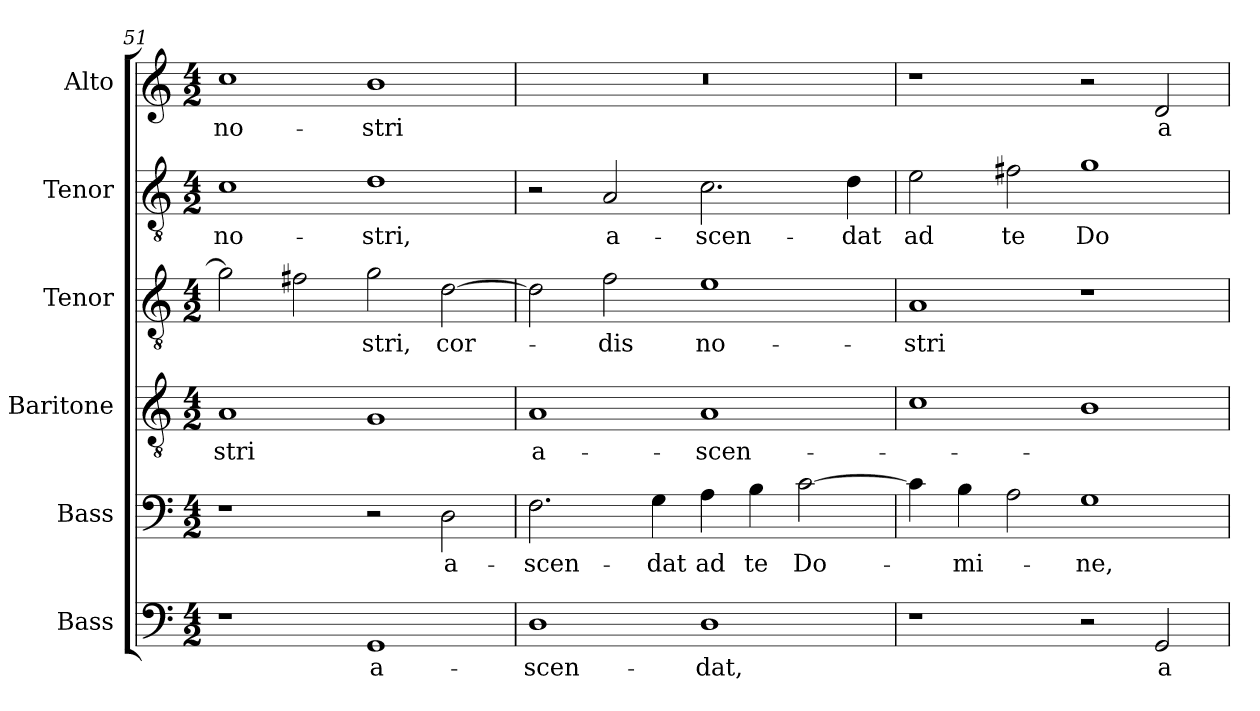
**kern	**text	**kern	**text	**kern	**text	**kern	**text	**kern	**text	**kern	**text
*part6	*part6	*part5	*part5	*part4	*part4	*part3	*part3	*part2	*part2	*part1	*part1
*staff6	*staff6	*staff5	*staff5	*staff4	*staff4	*staff3	*staff3	*staff2	*staff2	*staff1	*staff1
*I"Bass	*	*I"Bass	*	*I"Baritone	*	*I"Tenor	*	*I"Tenor	*	*I"Alto	*
*I'B.	*	*I'B.	*	*I'Bar.	*	*I'T.	*	*I'T.	*	*I'A.	*
*clefF4	*	*clefF4	*	*clefGv2	*	*clefGv2	*	*clefGv2	*	*clefG2	*
*	*	*	*	*ITrd7c12	*	*ITrd7c12	*	*ITrd7c12	*	*	*
*k[]	*	*k[]	*	*k[]	*	*k[]	*	*k[]	*	*k[]	*
*C:	*	*C:	*	*C:	*	*C:	*	*C:	*	*C:	*
*M4/2	*	*M4/2	*	*M4/2	*	*M4/2	*	*M4/2	*	*M4/2	*
=51	=51	=51	=51	=51	=51	=51	=51	=51	=51	=51	=51
!	!	!	!	!	!LO:LY:b:color=#000000	!	!	!	!	!	!
!	!	!	!	!	!	!	!	!	!LO:LY:b:color=#000000	!	!
!	!	!	!	!	!	!	!	!	!	!	!LO:LY:b:color=#000000
1r	.	1r	.	1AAi	-stri	2Gi\]	.	1Ci	no-	1cci	no-
.	.	.	.	.	.	2F#Xi\	.	.	.	.	.
!	!LO:LY:b:color=#000000	!	!	!	!	!	!	!	!	!	!
!	!	!	!	!	!	!	!LO:LY:b:color=#000000	!	!	!	!
!	!	!	!	!	!	!	!	!	!LO:LY:b:color=#000000	!	!
!	!	!	!	!	!	!	!	!	!	!	!LO:LY:b:color=#000000
1GGi	a-	2r	.	1GGi	.	2Gi\	-stri,	1Di	-stri,	1bi	-stri
!	!	!	!LO:LY:b:color=#000000	!	!	!	!	!	!	!	!
!	!	!	!	!	!	!	!LO:LY:b:color=#000000	!	!	!	!
.	.	2Di\	a-	.	.	[2Di\	cor-	.	.	.	.
!!LO:LB:g=z
=52	=52	=52	=52	=52	=52	=52	=52	=52	=52	=52	=52
!	!LO:LY:b:color=#000000	!	!	!	!	!	!	!	!	!	!
!	!	!	!LO:LY:b:color=#000000	!	!	!	!	!	!	!	!
!	!	!	!	!	!LO:LY:b:color=#000000	!	!	!	!	!LO:N:vis=1	!
1Di	-scen-	2.Fi\	-scen-	1AAi	a-	2Di\]	.	2r	.	0r	.
!	!	!	!	!	!	!	!LO:LY:b:color=#000000	!	!	!	!
!	!	!	!	!	!	!	!	!	!LO:LY:b:color=#000000	!	!
.	.	.	.	.	.	2Fi\	-dis	2AAi/	a-	.	.
!	!	!	!LO:LY:b:color=#000000	!	!	!	!	!	!	!	!
.	.	4Gi\	-dat	.	.	.	.	.	.	.	.
!	!LO:LY:b:color=#000000	!	!	!	!	!	!	!	!	!	!
!	!	!	!LO:LY:b:color=#000000	!	!	!	!	!	!	!	!
!	!	!	!	!	!LO:LY:b:color=#000000	!	!	!	!	!	!
!	!	!	!	!	!	!	!LO:LY:b:color=#000000	!	!	!	!
!	!	!	!	!	!	!	!	!	!LO:LY:b:color=#000000	!	!
1Di	-dat,	4Ai\	ad	1AAi	-scen-	1Ei	no-	2.Ci\	-scen-	.	.
!	!	!	!LO:LY:b:color=#000000	!	!	!	!	!	!	!	!
.	.	4Bi\	te	.	.	.	.	.	.	.	.
!	!	!	!LO:LY:b:color=#000000	!	!	!	!	!	!	!	!
.	.	[2ci\	Do-	.	.	.	.	.	.	.	.
!	!	!	!	!	!	!	!	!	!LO:LY:b:color=#000000	!	!
.	.	.	.	.	.	.	.	4Di\	-dat	.	.
=53	=53	=53	=53	=53	=53	=53	=53	=53	=53	=53	=53
!	!	!	!	!	!	!	!LO:LY:b:color=#000000	!	!	!	!
!	!	!	!	!	!	!	!	!	!LO:LY:b:color=#000000	!	!
1r	.	4ci\]	.	1Ci	.	1AAi	-stri	2Ei\	ad	1r	.
!	!	!	!LO:LY:b:color=#000000	!	!	!	!	!	!	!	!
.	.	4Bi\	-mi-	.	.	.	.	.	.	.	.
!	!	!	!	!	!	!	!	!	!LO:LY:b:color=#000000	!	!
.	.	2Ai\	.	.	.	.	.	2F#Xi\	te	.	.
!	!	!	!LO:LY:b:color=#000000	!	!	!	!	!	!	!	!
!	!	!	!	!	!	!	!	!	!LO:LY:b:color=#000000	!	!
2r	.	1Gi	-ne,	1BBi	.	1r	.	1Gi	Do-	2r	.
!	!LO:LY:b:color=#000000	!	!	!	!	!	!	!	!	!	!
!	!	!	!	!	!	!	!	!	!	!	!LO:LY:b:color=#000000
2GGi/	a-	.	.	.	.	.	.	.	.	2di/	a-
=	=	=	=	=	=	=	=	=	=	=	=
*-	*-	*-	*-	*-	*-	*-	*-	*-	*-	*-	*-
